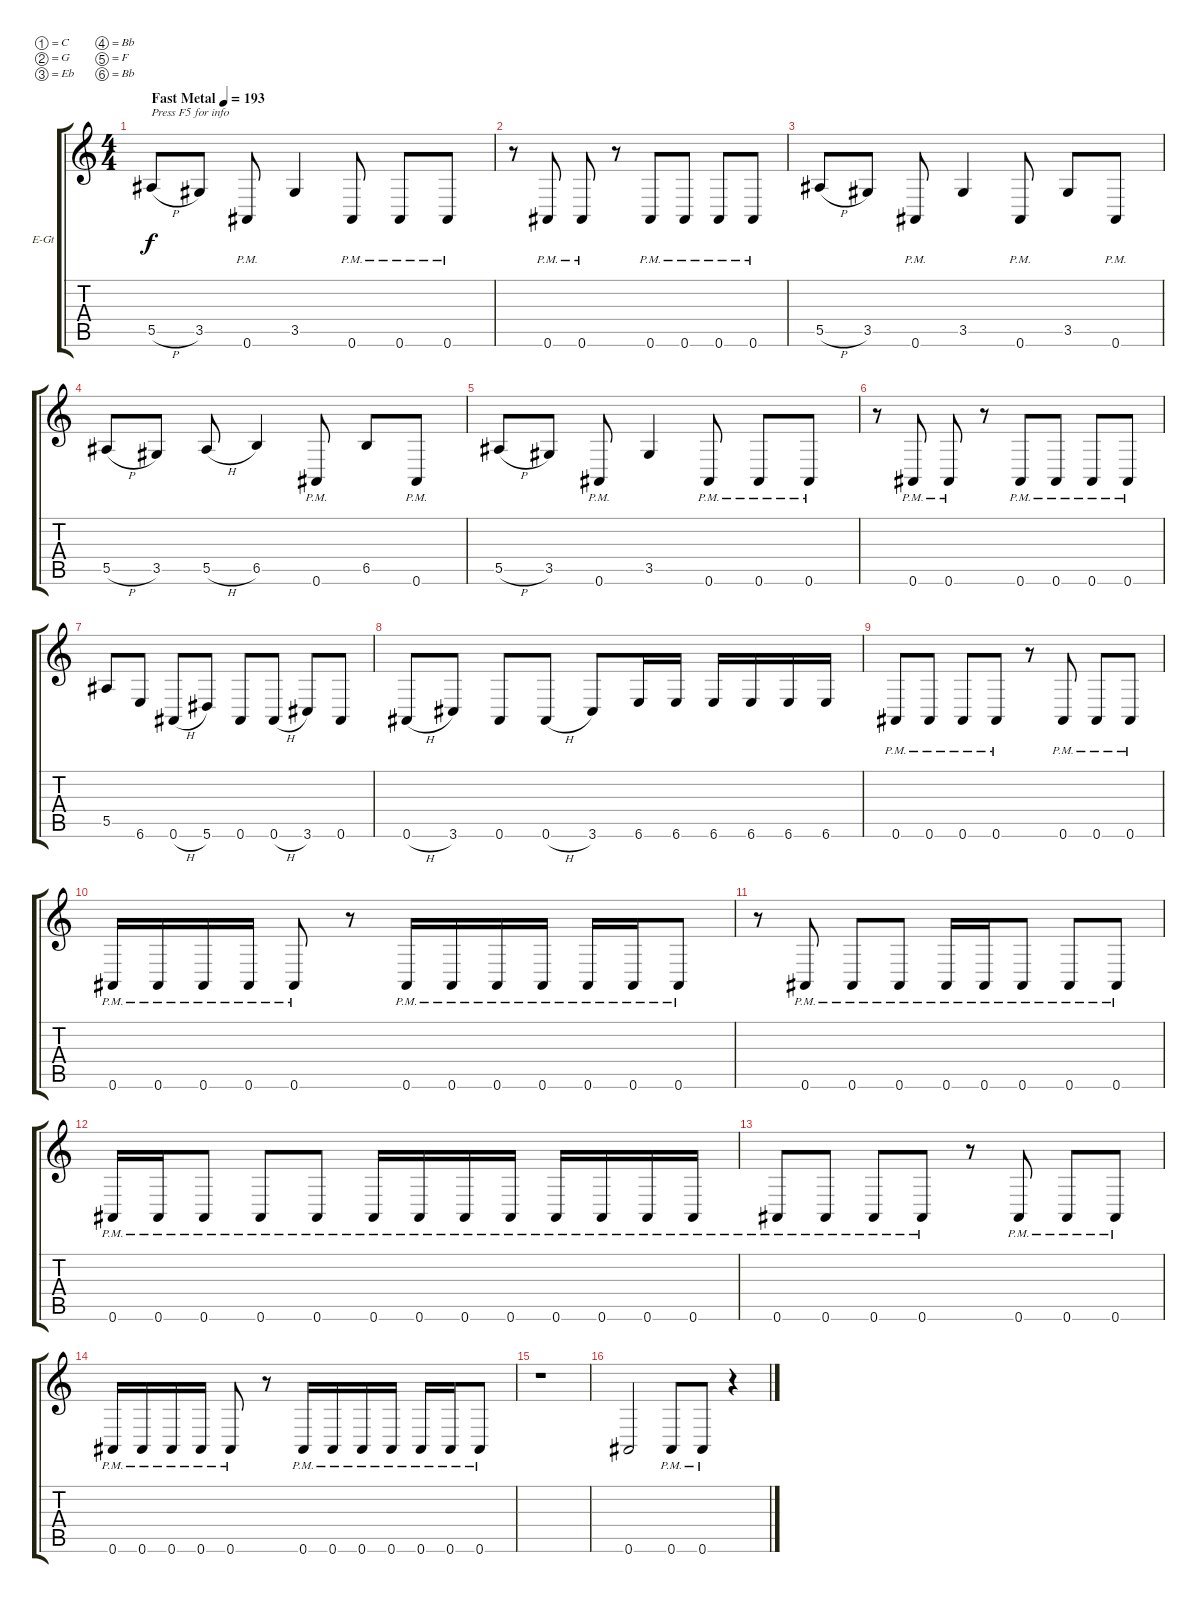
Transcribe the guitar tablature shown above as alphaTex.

\bracketExtendMode groupsimilarinstruments
\firstSystemTrackNameOrientation horizontal
\otherSystemsTrackNameOrientation horizontal
\track ("Lee Malia" "E-Gt") {instrument distortionguitar}
\staff {score tabs}
\tuning (C4 G3 Eb3 Bb2 F2 Bb1)
\ts (4 4)
\beaming (8 2 2 2 2)
\tempo (193 "Fast Metal")
\clef g2
\ks c
5.5{h}.8{txt "Press F5 for info" dy f instrument distortionguitar} 3.5.8 0.6{pm}.8 3.5.4 0.6{pm}.8 0.6{pm}.8 0.6{pm}.8 |
r.8 0.6{pm}.8 0.6{pm}.8 r.8 0.6{pm}.8 0.6{pm}.8 0.6{pm}.8 0.6{pm}.8 |
5.5{h}.8 3.5.8 0.6{pm}.8 3.5.4 0.6{pm}.8 3.5.8 0.6{pm}.8 |
5.5{h}.8 3.5.8 5.5{h}.8 6.5.4 0.6{pm}.8 6.5.8 0.6{pm}.8 |
5.5{h}.8 3.5.8 0.6{pm}.8 3.5.4 0.6{pm}.8 0.6{pm}.8 0.6{pm}.8 |
r.8 0.6{pm}.8 0.6{pm}.8 r.8 0.6{pm}.8 0.6{pm}.8 0.6{pm}.8 0.6{pm}.8 |
5.5.8 6.6.8 0.6{h}.8 5.6.8 0.6.8 0.6{h}.8 3.6.8 0.6.8 |
0.6{h}.8 3.6.8 0.6.8 0.6{h}.8 3.6.8 6.6.16 6.6.16 6.6.16 6.6.16 6.6.16 6.6.16 |
0.6{pm}.8 0.6{pm}.8 0.6{pm}.8 0.6{pm}.8 r.8 0.6{pm}.8 0.6{pm}.8 0.6{pm}.8 |
0.6{pm}.16 0.6{pm}.16 0.6{pm}.16 0.6{pm}.16 0.6{pm}.8 r.8 0.6{pm}.16 0.6{pm}.16 0.6{pm}.16 0.6{pm}.16 0.6{pm}.16 0.6{pm}.16 0.6{pm}.8 |
r.8 0.6{pm}.8 0.6{pm}.8 0.6{pm}.8 0.6{pm}.16 0.6{pm}.16 0.6{pm}.8 0.6{pm}.8 0.6{pm}.8 |
0.6{pm}.16 0.6{pm}.16 0.6{pm}.8 0.6{pm}.8 0.6{pm}.8 0.6{pm}.16 0.6{pm}.16 0.6{pm}.16 0.6{pm}.16 0.6{pm}.16 0.6{pm}.16 0.6{pm}.16 0.6{pm}.16 |
0.6{pm}.8 0.6{pm}.8 0.6{pm}.8 0.6{pm}.8 r.8 0.6{pm}.8 0.6{pm}.8 0.6{pm}.8 |
0.6{pm}.16 0.6{pm}.16 0.6{pm}.16 0.6{pm}.16 0.6{pm}.8 r.8 0.6{pm}.16 0.6{pm}.16 0.6{pm}.16 0.6{pm}.16 0.6{pm}.16 0.6{pm}.16 0.6{pm}.8 |
r.1 |
0.6.2 0.6{pm}.8 0.6{pm}.8 r.4
